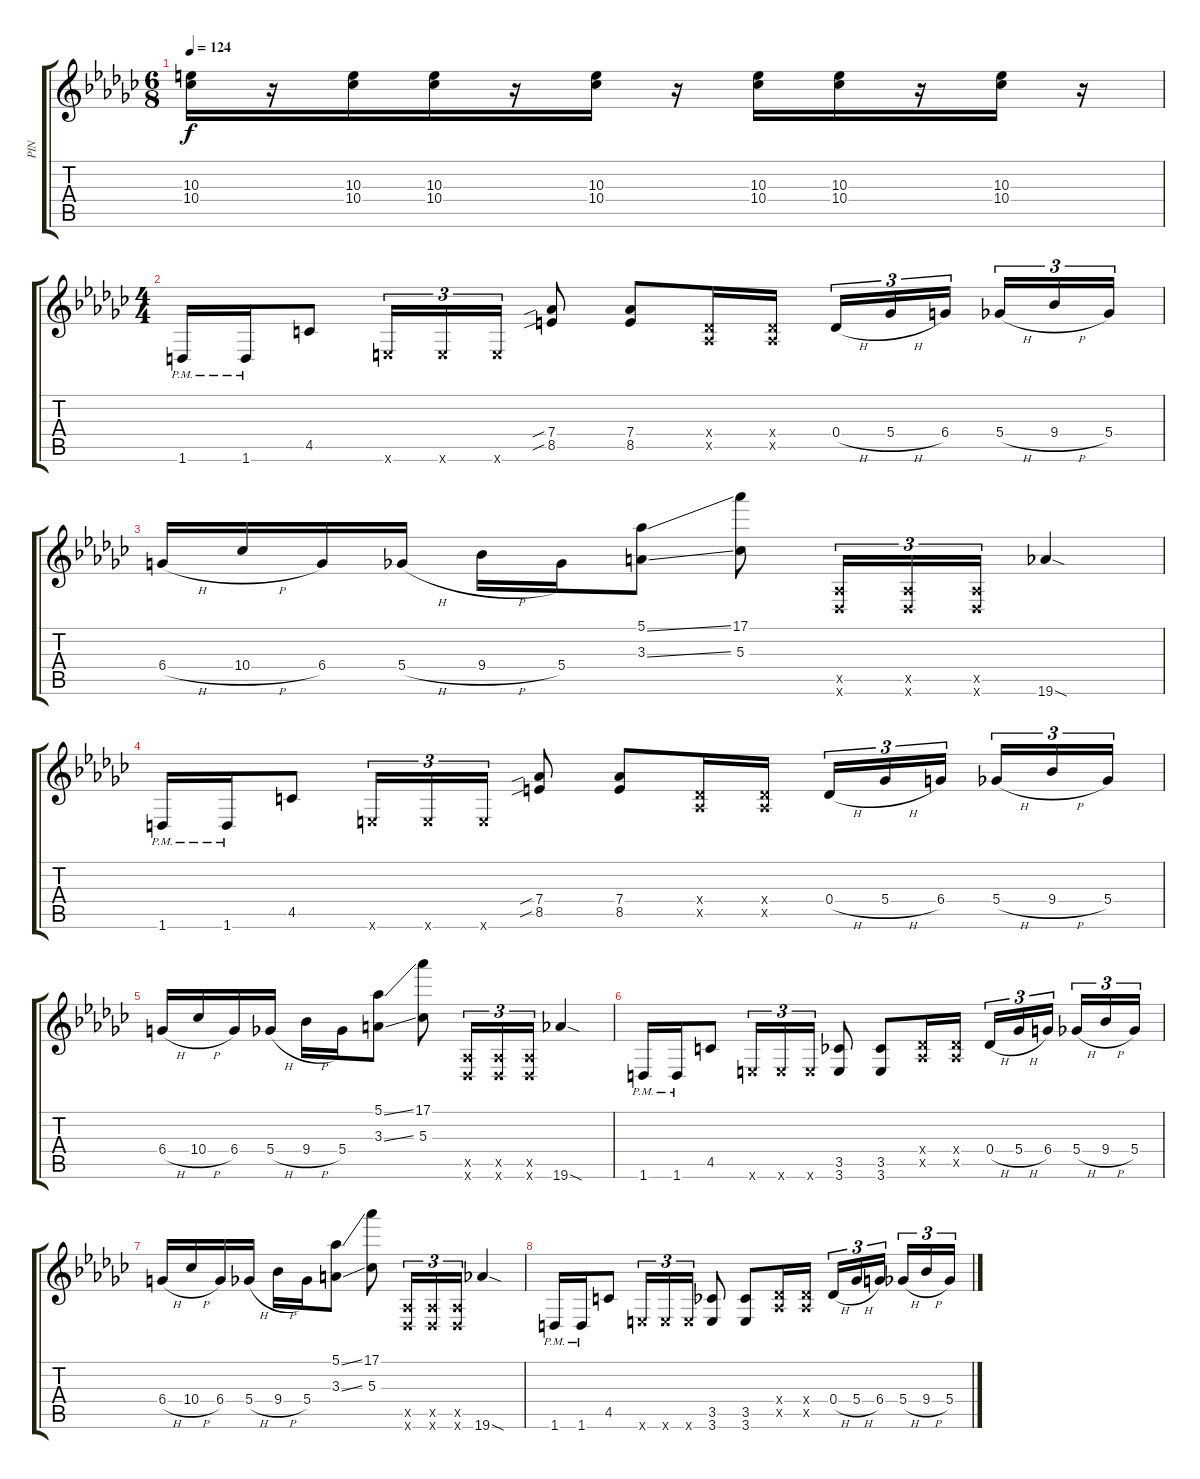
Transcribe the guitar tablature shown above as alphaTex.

\track ("PIN" "PIN") {instrument distortionguitar}
\staff {score tabs}
\tuning (Eb4 Bb3 Gb3 Db3 Ab2 Db2) {hide}
\ts (6 8)
\tempo 124
\clef g2
\ks gb
(10.3 10.4).16{dy f} r.16 (10.3 10.4).16 (10.3 10.4).16 r.16 (10.3 10.4).16 r.16 (10.3 10.4).16 (10.3 10.4).16 r.16 (10.3 10.4).16 r.16 |
\ts (4 4)
1.6{pm}.16 1.6{pm}.16 4.5.8 3.6{x}.16{tu (3 2)} 3.6{x}.16{tu (3 2)} 3.6{x}.16{tu (3 2)} (7.4{sib} 8.5{sib}).8 (7.4 8.5).8 (0.4{x} 0.5{x}).16 (0.4{x} 0.5{x}).16 0.4{h}.16{tu (3 2)} 5.4{h}.16{tu (3 2)} 6.4.16{tu (3 2)} 5.4{h}.16{tu (3 2)} 9.4{h}.16{tu (3 2)} 5.4.16{tu (3 2)} |
6.4{h}.16 10.4{h}.16 6.4.16 5.4{h}.16 9.4{h}.16 5.4.16 (5.1{ss} 3.3{ss}).8 (17.1 5.3).8 (0.5{x} 0.6{x}).16{tu (3 2)} (0.5{x} 0.6{x}).16{tu (3 2)} (0.5{x} 0.6{x}).16{tu (3 2)} 19.6{sod}.4 |
1.6{pm}.16 1.6{pm}.16 4.5.8 3.6{x}.16{tu (3 2)} 3.6{x}.16{tu (3 2)} 3.6{x}.16{tu (3 2)} (7.4{sib} 8.5{sib}).8 (7.4 8.5).8 (0.4{x} 0.5{x}).16 (0.4{x} 0.5{x}).16 0.4{h}.16{tu (3 2)} 5.4{h}.16{tu (3 2)} 6.4.16{tu (3 2)} 5.4{h}.16{tu (3 2)} 9.4{h}.16{tu (3 2)} 5.4.16{tu (3 2)} |
6.4{h}.16 10.4{h}.16 6.4.16 5.4{h}.16 9.4{h}.16 5.4.16 (5.1{ss} 3.3{ss}).8 (17.1 5.3).8 (0.5{x} 0.6{x}).16{tu (3 2)} (0.5{x} 0.6{x}).16{tu (3 2)} (0.5{x} 0.6{x}).16{tu (3 2)} 19.6{sod}.4 |
1.6{pm}.16 1.6{pm}.16 4.5.8 3.6{x}.16{tu (3 2)} 3.6{x}.16{tu (3 2)} 3.6{x}.16{tu (3 2)} (3.5 3.6).8 (3.5 3.6).8 (0.4{x} 0.5{x}).16 (0.4{x} 0.5{x}).16 0.4{h}.16{tu (3 2)} 5.4{h}.16{tu (3 2)} 6.4.16{tu (3 2)} 5.4{h}.16{tu (3 2)} 9.4{h}.16{tu (3 2)} 5.4.16{tu (3 2)} |
6.4{h}.16 10.4{h}.16 6.4.16 5.4{h}.16 9.4{h}.16 5.4.16 (5.1{ss} 3.3{ss}).8 (17.1 5.3).8 (0.5{x} 0.6{x}).16{tu (3 2)} (0.5{x} 0.6{x}).16{tu (3 2)} (0.5{x} 0.6{x}).16{tu (3 2)} 19.6{sod}.4 |
1.6{pm}.16 1.6{pm}.16 4.5.8 3.6{x}.16{tu (3 2)} 3.6{x}.16{tu (3 2)} 3.6{x}.16{tu (3 2)} (3.5 3.6).8 (3.5 3.6).8 (0.4{x} 0.5{x}).16 (0.4{x} 0.5{x}).16 0.4{h}.16{tu (3 2)} 5.4{h}.16{tu (3 2)} 6.4.16{tu (3 2)} 5.4{h}.16{tu (3 2)} 9.4{h}.16{tu (3 2)} 5.4.16{tu (3 2)}
